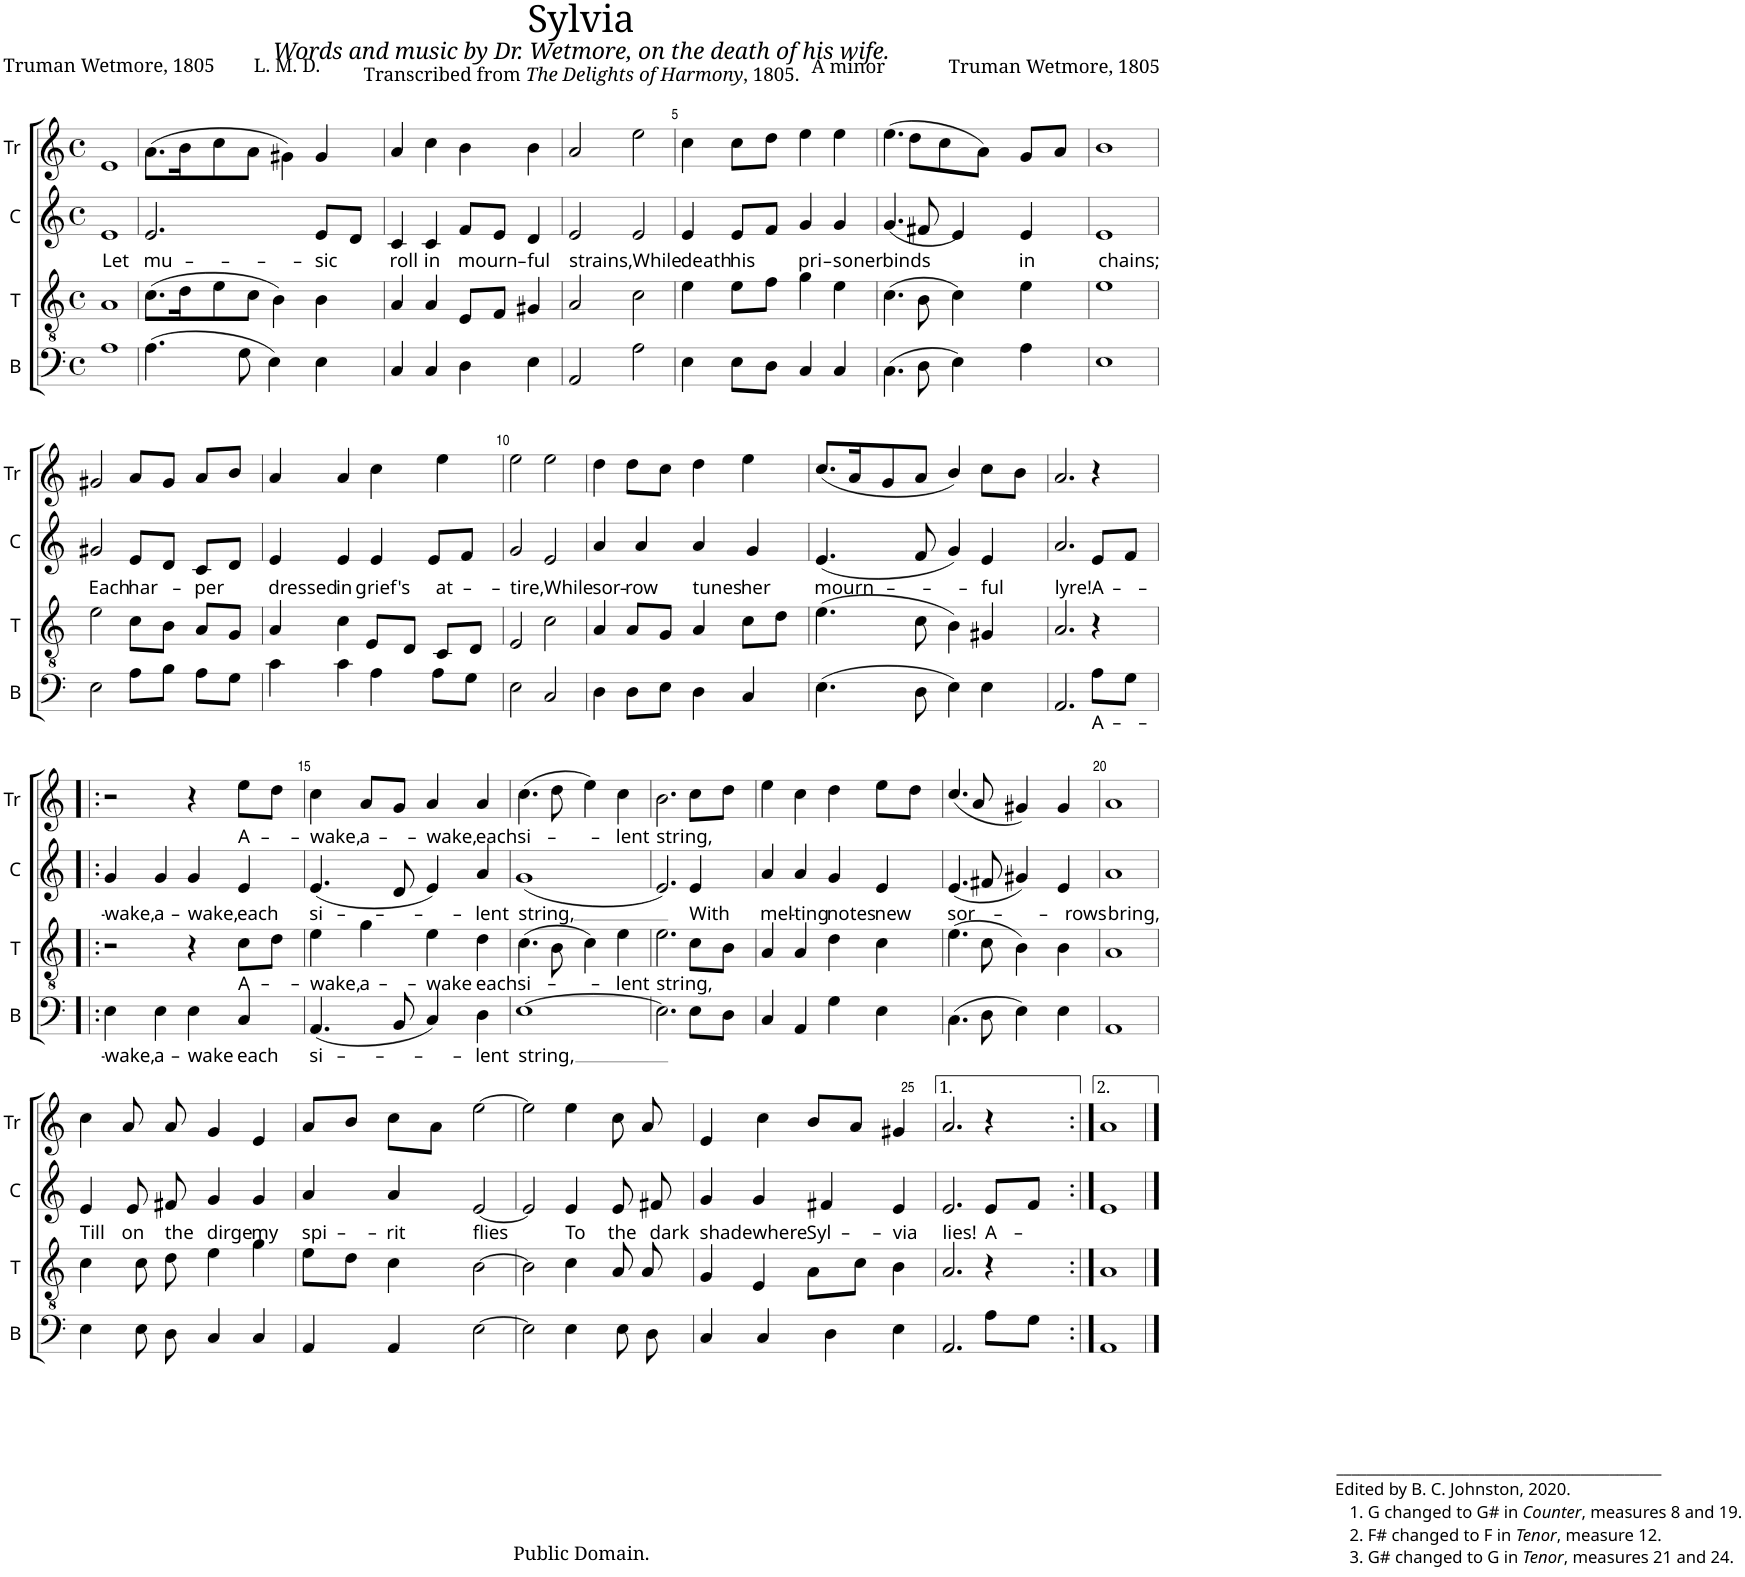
**kern	**text	**kern	**text	**kern	**text	**kern	**text
*part4	*part4	*part3	*part3	*part2	*part2	*part1	*part1
*staff4	*staff4	*staff3	*staff3	*staff2	*staff2	*staff1	*staff1
*I"B	*	*I"T	*	*I"C	*	*I"Tr	*
*I'B	*	*I'T	*	*I'C	*	*I'Tr	*
*clefF4	*	*clefGv2	*	*clefG2	*	*clefG2	*
*k[]	*	*k[]	*	*k[]	*	*k[]	*
*M4/4	*	*M4/4	*	*M4/4	*	*M4/4	*
*met(c)	*	*met(c)	*	*met(c)	*	*met(c)	*
=1	=1	=1	=1	=1	=1	=1	=1
!	!	!	!	!	!LO:LY:b	!	!
1A	.	1A	.	1e	Let	1e	.
=2	=2	=2	=2	=2	=2	=2	=2
!	!	!	!	!	!LO:LY:b	!	!
(4.A\	.	(8.c\L	.	2.e/	mu-	(8.a\L	.
.	.	16d\K	.	.	.	16b\K	.
.	.	8e\	.	.	.	8cc\	.
8G\	.	8c\J	.	.	.	8a\J	.
4E\)	.	4B\)	.	.	.	4g#X\)	.
!	!	!	!	!	!LO:LY:b	!	!
4E\	.	4B\	.	8e/L	-sic	4g#/	.
.	.	.	.	8d/J	.	.	.
=3	=3	=3	=3	=3	=3	=3	=3
!	!	!	!	!	!LO:LY:b	!	!
4C/	.	4A/	.	4c/	roll	4a/	.
!	!	!	!	!	!LO:LY:b	!	!
4C/	.	4A/	.	4c/	in	4cc\	.
!	!	!	!	!	!LO:LY:b	!	!
4D\	.	8E/L	.	8f/L	mourn-	4b\	.
.	.	8F/J	.	8e/J	.	.	.
!	!	!	!	!	!LO:LY:b	!	!
4E\	.	4G#X/	.	4d/	-ful	4b\	.
=4	=4	=4	=4	=4	=4	=4	=4
!	!	!	!	!	!LO:LY:b	!	!
2AA/	.	2A/	.	2e/	strains,	2a/	.
!	!	!	!	!	!LO:LY:b	!	!
2A\	.	2c\	.	2e/	While	2ee\	.
=5	=5	=5	=5	=5	=5	=5	=5
!	!	!	!	!	!LO:LY:b	!	!
4E\	.	4e\	.	4e/	death	4cc\	.
!	!	!	!	!	!LO:LY:b	!	!
8E\L	.	8e\L	.	8e/L	his	8cc\L	.
8D\J	.	8f\J	.	8f/J	.	8dd\J	.
!	!	!	!	!	!LO:LY:b	!	!
4C/	.	4g\	.	4g/	pri-	4ee\	.
!	!	!	!	!	!LO:LY:b	!	!
4C/	.	4e\	.	4g/	-soner	4ee\	.
=6	=6	=6	=6	=6	=6	=6	=6
!	!	!	!	!	!LO:LY:b	!	!
(4.C\	.	(4.c\	.	(4.g/	binds	(4.ee\	.
8D\	.	8B\	.	8f#X/	.	8dd\L	.
4E\)	.	4c\)	.	4e/)	.	8cc\	.
.	.	.	.	.	.	8a\J)	.
!	!	!	!	!	!LO:LY:b	!	!
4A\	.	4e\	.	4e/	in	8g/L	.
.	.	.	.	.	.	8a/J	.
=7	=7	=7	=7	=7	=7	=7	=7
!	!	!	!	!	!LO:LY:b	!	!
1E	.	1e	.	1e	chains;	1b	.
!!LO:LB:g=z
=8	=8	=8	=8	=8	=8	=8	=8
!	!	!	!	!	!LO:LY:b	!	!
2E\	.	2e\	.	2g#X/	Each	2g#X/	.
!	!	!	!	!	!LO:LY:b	!	!
8A\L	.	8c\L	.	8e/L	har-	8a/L	.
8B\J	.	8B\J	.	8d/J	.	8g#/J	.
!	!	!	!	!	!LO:LY:b	!	!
8A\L	.	8A/L	.	8c/L	-per	8a/L	.
8G\J	.	8G/J	.	8d/J	.	8b/J	.
=9	=9	=9	=9	=9	=9	=9	=9
!	!	!	!	!	!LO:LY:b	!	!
4c\	.	4A/	.	4e/	dressed	4a/	.
!	!	!	!	!	!LO:LY:b	!	!
4c\	.	4c\	.	4e/	in	4a/	.
!	!	!	!	!	!LO:LY:b	!	!
4A\	.	8E/L	.	4e/	grief's	4cc\	.
.	.	8D/J	.	.	.	.	.
!	!	!	!	!	!LO:LY:b	!	!
8A\L	.	8C/L	.	8e/L	at-	4ee\	.
8G\J	.	8D/J	.	8f/J	.	.	.
=10	=10	=10	=10	=10	=10	=10	=10
!	!	!	!	!	!LO:LY:b	!	!
2E\	.	2E/	.	2g/	-tire,	2ee\	.
!	!	!	!	!	!LO:LY:b	!	!
2C/	.	2c\	.	2e/	While	2ee\	.
=11	=11	=11	=11	=11	=11	=11	=11
!	!	!	!	!	!LO:LY:b	!	!
4D\	.	4A/	.	4a/	sor-	4dd\	.
!	!	!	!	!	!LO:LY:b	!	!
8D\L	.	8A/L	.	4a/	-row	8dd\L	.
8E\J	.	8G/J	.	.	.	8cc\J	.
!	!	!	!	!	!LO:LY:b	!	!
4D\	.	4A/	.	4a/	tunes	4dd\	.
!	!	!	!	!	!LO:LY:b	!	!
4C/	.	8c\L	.	4g/	her	4ee\	.
.	.	8d\J	.	.	.	.	.
=12	=12	=12	=12	=12	=12	=12	=12
!	!	!	!	!	!LO:LY:b	!	!
(4.E\	.	(4.e\	.	(4.e/	mourn-	(8.cc/L	.
.	.	.	.	.	.	16a/K	.
.	.	.	.	.	.	8g/	.
8D\	.	8c\	.	8f/	.	8a/J	.
4E\)	.	4B\)	.	4g/)	.	4b/)	.
!	!	!	!	!	!LO:LY:b	!	!
4E\	.	4G#X/	.	4e/	ful	8cc\L	.
.	.	.	.	.	.	8b\J	.
=13	=13	=13	=13	=13	=13	=13	=13
!	!	!	!	!	!LO:LY:b	!	!
2.AA/	.	2.A/	.	2.a/	lyre!	2.a/	.
!	!LO:LY:b	!	!	!	!LO:LY:b	!	!
8A\L	A-	4r	.	8e/L	A-	4r	.
8G\J	.	.	.	8f/J	.	.	.
!!LO:LB:g=z
=14!|:	=14!|:	=14!|:	=14!|:	=14!|:	=14!|:	=14!|:	=14!|:
!	!LO:LY:b	!	!	!	!LO:LY:b	!	!
4E\	-wake,	2r	.	4g/	-wake,	2r	.
!	!LO:LY:b	!	!	!	!LO:LY:b	!	!
4E\	a-	.	.	4g/	a-	.	.
!	!LO:LY:b	!	!	!	!LO:LY:b	!	!
4E\	-wake	4r	.	4g/	-wake,	4r	.
!	!LO:LY:b	!	!LO:LY:b	!	!LO:LY:b	!	!LO:LY:b
4C/	each	8c\L	A-	4e/	each	8ee\L	A-
.	.	8d\J	.	.	.	8dd\J	.
=15	=15	=15	=15	=15	=15	=15	=15
!	!LO:LY:b	!	!LO:LY:b	!	!LO:LY:b	!	!LO:LY:b
(4.AA/	si-	4e\	-wake,	(4.e/	si-	4cc\	-wake,
!	!	!	!LO:LY:b	!	!	!	!LO:LY:b
.	.	4g\	a-	.	.	8a/L	a-
8BB/	.	.	.	8d/	.	8g/J	.
!	!	!	!LO:LY:b	!	!	!	!LO:LY:b
4C/)	.	4e\	-wake	4e/)	.	4a/	-wake,
!	!LO:LY:b	!	!LO:LY:b	!	!LO:LY:b	!	!LO:LY:b
4D\	-lent	4d\	each	4a/	-lent	4a/	each
=16	=16	=16	=16	=16	=16	=16	=16
!	!LO:LY:b	!	!LO:LY:b	!	!LO:LY:b	!	!LO:LY:b
[1E	string,	(4.c\	si-	(1g	string,	(4.cc\	si-
.	.	8B\	.	.	.	8dd\	.
.	.	4c\)	.	.	.	4ee\)	.
!	!	!	!LO:LY:b	!	!	!	!LO:LY:b
.	.	4e\	-lent	.	.	4cc\	-lent
=17	=17	=17	=17	=17	=17	=17	=17
!	!	!	!LO:LY:b	!	!	!	!LO:LY:b
2.E\]	.	2.e\	string,	2.e/)	.	2.b\	string,
!	!	!	!	!	!LO:LY:b	!	!
8E\L	.	8c\L	.	4e/	With	8cc\L	.
8D\J	.	8B\J	.	.	.	8dd\J	.
=18	=18	=18	=18	=18	=18	=18	=18
!	!	!	!	!	!LO:LY:b	!	!
4C/	.	4A/	.	4a/	mel-	4ee\	.
!	!	!	!	!	!LO:LY:b	!	!
4AA/	.	4A/	.	4a/	-ting	4cc\	.
!	!	!	!	!	!LO:LY:b	!	!
4G\	.	4d\	.	4g/	notes	4dd\	.
!	!	!	!	!	!LO:LY:b	!	!
4E\	.	4c\	.	4e/	new	8ee\L	.
.	.	.	.	.	.	8dd\J	.
=19	=19	=19	=19	=19	=19	=19	=19
!	!	!	!	!	!LO:LY:b	!	!
(4.C\	.	(4.e\	.	(4.e/	sor-	(4.cc/	.
8D\	.	8c\	.	8f#X/	.	8a/	.
4E\)	.	4B\)	.	4g#X/)	.	4g#X/)	.
!	!	!	!	!	!LO:LY:b	!	!
4E\	.	4B\	.	4e/	-rows	4g#/	.
=20	=20	=20	=20	=20	=20	=20	=20
!	!	!	!	!	!LO:LY:b	!	!
1AA	.	1A	.	1a	bring,	1a	.
!!LO:LB:g=z
=21	=21	=21	=21	=21	=21	=21	=21
!	!	!	!	!	!LO:LY:b	!	!
4E\	.	4c\	.	4e/	Till	4cc\	.
!	!	!	!	!	!LO:LY:b	!	!
8E\	.	8c\	.	8e/	on	8a/	.
!	!	!	!	!	!LO:LY:b	!	!
8D\	.	8d\	.	8f#X/	the	8a/	.
!	!	!	!	!	!LO:LY:b	!	!
4C/	.	4e\	.	4g/	dirge	4g/	.
!	!	!	!	!	!LO:LY:b	!	!
4C/	.	4g\	.	4g/	my	4e/	.
=22	=22	=22	=22	=22	=22	=22	=22
!	!	!	!	!	!LO:LY:b	!	!
4AA/	.	8e\L	.	4a/	spi-	8a/L	.
.	.	8d\J	.	.	.	8b/J	.
!	!	!	!	!	!LO:LY:b	!	!
4AA/	.	4c\	.	4a/	-rit	8cc\L	.
.	.	.	.	.	.	8a\J	.
!LO:TX:b:t=____________________________________________	!	!	!	!	!	!	!
!LO:TX:b:t=Edited by B. C. Johnston, 2020.	!	!	!	!	!	!	!
!LO:TX:b:t=1. G changed to G# in	!	!	!	!	!	!	!
!LO:TX:b:i:t=Counter	!	!	!	!	!	!	!
!LO:TX:b:t=, measures 8 and 19.	!	!	!	!	!	!	!
!LO:TX:b:t=2. F# changed to F in	!	!	!	!	!	!	!
!LO:TX:b:i:t=Tenor	!	!	!	!	!	!	!
!LO:TX:b:t=, measure 12.	!	!	!	!	!	!	!
!LO:TX:b:t=3. G# changed to G in	!	!	!	!	!	!	!
!LO:TX:b:i:t=Tenor	!	!	!	!	!	!	!
!LO:TX:b:t=, measures 21 and 24.	!	!	!	!	!	!	!
!	!	!	!	!	!LO:LY:b	!	!
[2E\	.	[2B\	.	[2e/	flies	[2ee\	.
=23	=23	=23	=23	=23	=23	=23	=23
2E\]	.	2B\]	.	2e/]	.	2ee\]	.
!	!	!	!	!	!LO:LY:b	!	!
4E\	.	4c\	.	4e/	To	4ee\	.
!	!	!	!	!	!LO:LY:b	!	!
8E\	.	8A/	.	8e/	the	8cc\	.
!	!	!	!	!	!LO:LY:b	!	!
8D\	.	8A/	.	8f#X/	dark	8a/	.
=24	=24	=24	=24	=24	=24	=24	=24
!	!	!	!	!	!LO:LY:b	!	!
4C/	.	4G/	.	4g/	shade	4e/	.
!	!	!	!	!	!LO:LY:b	!	!
4C/	.	4E/	.	4g/	where	4cc\	.
!	!	!	!	!	!LO:LY:b	!	!
4D\	.	8A\L	.	4f#X/	Syl-	8b/L	.
.	.	8c\J	.	.	.	8a/J	.
!	!	!	!	!	!LO:LY:b	!	!
4E\	.	4B\	.	4e/	-via	4g#X/	.
=25	=25	=25	=25	=25	=25	=25	=25
!	!	!	!	!	!LO:LY:b	!	!
2.AA/	.	2.A/	.	2.e/	lies!	2.a/	.
!	!	!	!	!	!LO:LY:b	!	!
8A\L	.	4r	.	8e/L	A-	4r	.
8G\J	.	.	.	8f/J	.	.	.
=26:|!	=26:|!	=26:|!	=26:|!	=26:|!	=26:|!	=26:|!	=26:|!
1AA	.	1A	.	1e	.	1a	.
==	==	==	==	==	==	==	==
*-	*-	*-	*-	*-	*-	*-	*-
